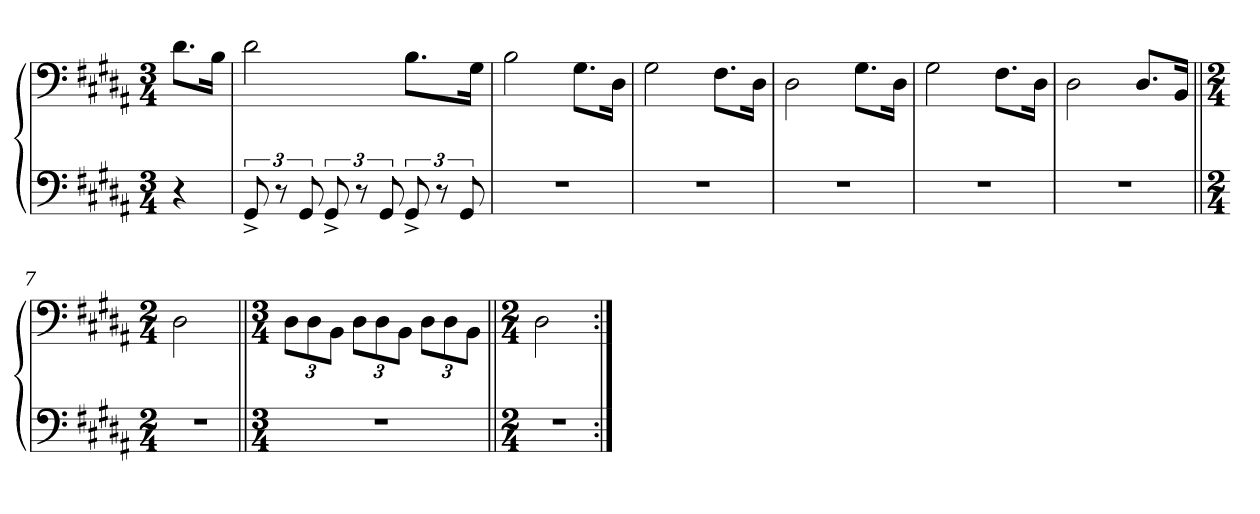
**kern	**kern
*part1	*part1
*staff2	*staff1
*clefF4	*clefF4
*k[f#c#g#d#a#]	*k[f#c#g#d#a#]
*M3/4	*M3/4
=	=
4r	8.d#\L
.	16B\Jk
=1	=1
12GG#^/	2d#\
12r	.
12GG#/	.
12GG#^/	.
12r	.
12GG#/	.
12GG#^/	8.B\L
12r	.
12GG#/	.
.	16G#\Jk
=2	=2
2.r	2B\
.	8.G#\L
.	16D#\Jk
=3	=3
2.r	2G#\
.	8.F#\L
.	16D#\Jk
=4	=4
2.r	2D#\
.	8.G#\L
.	16D#\Jk
=5	=5
2.r	2G#\
.	8.F#\L
.	16D#\Jk
=6	=6
2.r	2D#\
.	8.D#/L
.	16BB/Jk
=7||	=7||
*M2/4	*M2/4
2r	2D#\
=8||	=8||
*M3/4	*M3/4
2.r	12D#\L
.	12D#\
.	12BB\J
.	12D#\L
.	12D#\
.	12BB\J
.	12D#\L
.	12D#\
.	12BB\J
=9||	=9||
*M2/4	*M2/4
2r	2D#\
=:|!	=:|!
*-	*-
